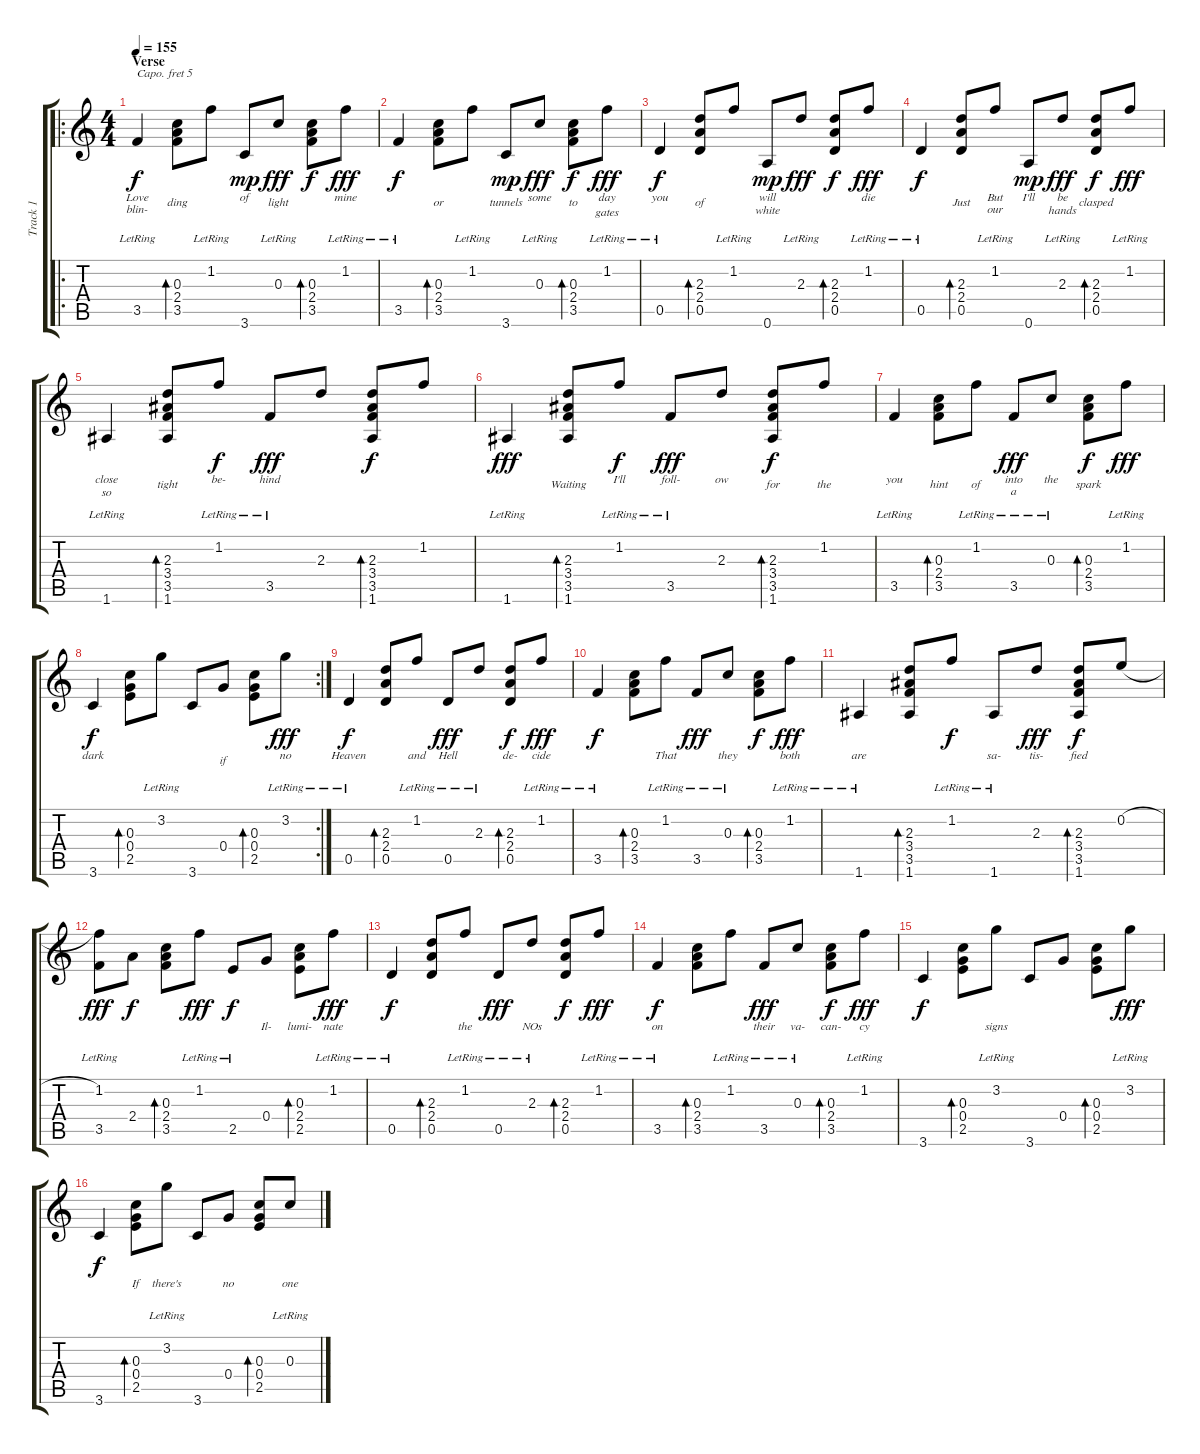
\track ("Track 1" "Track 1") {instrument acousticguitarsteel}
\staff {score tabs}
\capo 5
\tuning (E4 B3 G3 D3 A2 E2) {hide}
\ro
\ts (4 4)
\section ("" "Verse")
\tempo 155
\clef g2
\ks c
3.5{lr}.4{lyrics (0 "Love") lyrics (1 "blin-") lyrics (2 "") lyrics (3 "") lyrics (4 "") dy f} (0.3 2.4 3.5).8{bd 60 lyrics (0 "") lyrics (1 "ding") lyrics (2 "") lyrics (3 "") lyrics (4 "")} 1.2{lr}.8{lyrics (0 "") lyrics (1 "") lyrics (2 "") lyrics (3 "") lyrics (4 "")} 3.6.8{lyrics (0 "of") lyrics (1 "") lyrics (2 "") lyrics (3 "") lyrics (4 "") dy mp} 0.3{lr}.8{lyrics (0 "") lyrics (1 "light") lyrics (2 "") lyrics (3 "") lyrics (4 "") dy fff} (0.3 2.4 3.5).8{bd 60 lyrics (0 "") lyrics (1 "") lyrics (2 "") lyrics (3 "") lyrics (4 "") dy f} 1.2{lr}.8{lyrics (0 "mine") lyrics (1 "") lyrics (2 "") lyrics (3 "") lyrics (4 "") dy fff} |
3.5{lr}.4{lyrics (0 "") lyrics (1 "") lyrics (2 "") lyrics (3 "") lyrics (4 "") dy f} (0.3 2.4 3.5).8{bd 60 lyrics (0 "") lyrics (1 "or") lyrics (2 "") lyrics (3 "") lyrics (4 "")} 1.2{lr}.8{lyrics (0 "") lyrics (1 "") lyrics (2 "") lyrics (3 "") lyrics (4 "")} 3.6.8{lyrics (0 "") lyrics (1 "tunnels") lyrics (2 "") lyrics (3 "") lyrics (4 "") dy mp} 0.3{lr}.8{lyrics (0 "some") lyrics (1 "") lyrics (2 "") lyrics (3 "") lyrics (4 "") dy fff} (0.3 2.4 3.5).8{bd 60 lyrics (0 "") lyrics (1 "to") lyrics (2 "") lyrics (3 "") lyrics (4 "") dy f} 1.2{lr}.8{lyrics (0 "day") lyrics (1 "gates") lyrics (2 "") lyrics (3 "") lyrics (4 "") dy fff} |
0.5{lr}.4{lyrics (0 "you") lyrics (1 "") lyrics (2 "") lyrics (3 "") lyrics (4 "") dy f} (2.3 2.4 0.5).8{bd 60 lyrics (0 "") lyrics (1 "of") lyrics (2 "") lyrics (3 "") lyrics (4 "")} 1.2{lr}.8{lyrics (0 "") lyrics (1 "") lyrics (2 "") lyrics (3 "") lyrics (4 "")} 0.6.8{lyrics (0 "will") lyrics (1 "white") lyrics (2 "") lyrics (3 "") lyrics (4 "") dy mp} 2.3{lr}.8{lyrics (0 "") lyrics (1 "") lyrics (2 "") lyrics (3 "") lyrics (4 "") dy fff} (2.3 2.4 0.5).8{bd 60 lyrics (0 "") lyrics (1 "") lyrics (2 "") lyrics (3 "") lyrics (4 "") dy f} 1.2{lr}.8{lyrics (0 "die") lyrics (1 "") lyrics (2 "") lyrics (3 "") lyrics (4 "") dy fff} |
0.5{lr}.4{lyrics (0 "") lyrics (1 "") lyrics (2 "") lyrics (3 "") lyrics (4 "") dy f} (2.3 2.4 0.5).8{bd 60 lyrics (0 "") lyrics (1 "Just") lyrics (2 "") lyrics (3 "") lyrics (4 "")} 1.2{lr}.8{lyrics (0 "But") lyrics (1 "our") lyrics (2 "") lyrics (3 "") lyrics (4 "")} 0.6.8{lyrics (0 "I'll") lyrics (1 "") lyrics (2 "") lyrics (3 "") lyrics (4 "") dy mp} 2.3{lr}.8{lyrics (0 "be") lyrics (1 "hands") lyrics (2 "") lyrics (3 "") lyrics (4 "") dy fff} (2.3 2.4 0.5).8{bd 60 lyrics (0 "") lyrics (1 "clasped") lyrics (2 "") lyrics (3 "") lyrics (4 "") dy f} 1.2{lr}.8{lyrics (0 "") lyrics (1 "") lyrics (2 "") lyrics (3 "") lyrics (4 "") dy fff} |
1.6{lr}.4{lyrics (0 "close") lyrics (1 "so") lyrics (2 "") lyrics (3 "") lyrics (4 "")} (2.3 3.4 3.5 1.6).8{bd 60 lyrics (0 "") lyrics (1 "tight") lyrics (2 "") lyrics (3 "") lyrics (4 "")} 1.2{lr}.8{lyrics (0 "be-") lyrics (1 "") lyrics (2 "") lyrics (3 "") lyrics (4 "") dy f} 3.5{lr}.8{lyrics (0 "hind") lyrics (1 "") lyrics (2 "") lyrics (3 "") lyrics (4 "") dy fff} 2.3.8{lyrics (0 "") lyrics (1 "") lyrics (2 "") lyrics (3 "") lyrics (4 "")} (2.3 3.4 3.5 1.6).8{bd 60 lyrics (0 "") lyrics (1 "") lyrics (2 "") lyrics (3 "") lyrics (4 "") dy f} 1.2.8{lyrics (0 "") lyrics (1 "") lyrics (2 "") lyrics (3 "") lyrics (4 "")} |
1.6{lr}.4{lyrics (0 "") lyrics (1 "") lyrics (2 "") lyrics (3 "") lyrics (4 "") dy fff} (2.3 3.4 3.5 1.6).8{bd 60 lyrics (0 "") lyrics (1 "Waiting") lyrics (2 "") lyrics (3 "") lyrics (4 "")} 1.2{lr}.8{lyrics (0 "I'll") lyrics (1 "") lyrics (2 "") lyrics (3 "") lyrics (4 "") dy f} 3.5{lr}.8{lyrics (0 "foll-") lyrics (1 "") lyrics (2 "") lyrics (3 "") lyrics (4 "") dy fff} 2.3.8{lyrics (0 "ow") lyrics (1 "") lyrics (2 "") lyrics (3 "") lyrics (4 "")} (2.3 3.4 3.5 1.6).8{bd 60 lyrics (0 "") lyrics (1 "for") lyrics (2 "") lyrics (3 "") lyrics (4 "") dy f} 1.2.8{lyrics (0 "") lyrics (1 "the") lyrics (2 "") lyrics (3 "") lyrics (4 "")} |
3.5{lr}.4{lyrics (0 "you") lyrics (1 "") lyrics (2 "") lyrics (3 "") lyrics (4 "")} (0.3 2.4 3.5).8{bd 60 lyrics (0 "") lyrics (1 "hint") lyrics (2 "") lyrics (3 "") lyrics (4 "")} 1.2{lr}.8{lyrics (0 "") lyrics (1 "of") lyrics (2 "") lyrics (3 "") lyrics (4 "")} 3.5{lr}.8{lyrics (0 "into") lyrics (1 "a") lyrics (2 "") lyrics (3 "") lyrics (4 "") dy fff} 0.3{lr}.8{lyrics (0 "the") lyrics (1 "") lyrics (2 "") lyrics (3 "") lyrics (4 "")} (0.3 2.4 3.5).8{bd 60 lyrics (0 "") lyrics (1 "spark") lyrics (2 "") lyrics (3 "") lyrics (4 "") dy f} 1.2{lr}.8{lyrics (0 "") lyrics (1 "") lyrics (2 "") lyrics (3 "") lyrics (4 "") dy fff} |
\rc 2
3.6.4{lyrics (0 "dark") lyrics (1 "") lyrics (2 "") lyrics (3 "") lyrics (4 "") dy f} (0.3 0.4 2.5).8{bd 60 lyrics (0 "") lyrics (1 "") lyrics (2 "") lyrics (3 "") lyrics (4 "")} 3.2{lr}.8{lyrics (0 "") lyrics (1 "") lyrics (2 "") lyrics (3 "") lyrics (4 "")} 3.6.8{lyrics (0 "") lyrics (1 "") lyrics (2 "") lyrics (3 "") lyrics (4 "")} 0.4.8{lyrics (0 "") lyrics (1 "if") lyrics (2 "") lyrics (3 "") lyrics (4 "")} (0.3 0.4 2.5).8{bd 60 lyrics (0 "") lyrics (1 "") lyrics (2 "") lyrics (3 "") lyrics (4 "")} 3.2{lr}.8{lyrics (0 "no") lyrics (1 "") lyrics (2 "") lyrics (3 "") lyrics (4 "") dy fff} |
0.5{lr}.4{lyrics (0 "Heaven") lyrics (1 "") lyrics (2 "") lyrics (3 "") lyrics (4 "") dy f} (2.3 2.4 0.5).8{bd 60 lyrics (0 "") lyrics (1 "") lyrics (2 "") lyrics (3 "") lyrics (4 "")} 1.2{lr}.8{lyrics (0 "and") lyrics (1 "") lyrics (2 "") lyrics (3 "") lyrics (4 "")} 0.5{lr}.8{lyrics (0 "Hell") lyrics (1 "") lyrics (2 "") lyrics (3 "") lyrics (4 "") dy fff} 2.3{lr}.8{lyrics (0 "") lyrics (1 "") lyrics (2 "") lyrics (3 "") lyrics (4 "")} (2.3 2.4 0.5).8{bd 60 lyrics (0 "de-") lyrics (1 "") lyrics (2 "") lyrics (3 "") lyrics (4 "") dy f} 1.2{lr}.8{lyrics (0 "cide") lyrics (1 "") lyrics (2 "") lyrics (3 "") lyrics (4 "") dy fff} |
3.5{lr}.4{lyrics (0 "") lyrics (1 "") lyrics (2 "") lyrics (3 "") lyrics (4 "") dy f} (0.3 2.4 3.5).8{bd 60 lyrics (0 "") lyrics (1 "") lyrics (2 "") lyrics (3 "") lyrics (4 "")} 1.2{lr}.8{lyrics (0 "That") lyrics (1 "") lyrics (2 "") lyrics (3 "") lyrics (4 "")} 3.5{lr}.8{lyrics (0 "") lyrics (1 "") lyrics (2 "") lyrics (3 "") lyrics (4 "") dy fff} 0.3{lr}.8{lyrics (0 "they") lyrics (1 "") lyrics (2 "") lyrics (3 "") lyrics (4 "")} (0.3 2.4 3.5).8{bd 60 lyrics (0 "") lyrics (1 "") lyrics (2 "") lyrics (3 "") lyrics (4 "") dy f} 1.2{lr}.8{lyrics (0 "both") lyrics (1 "") lyrics (2 "") lyrics (3 "") lyrics (4 "") dy fff} |
1.6{lr}.4{lyrics (0 "are") lyrics (1 "") lyrics (2 "") lyrics (3 "") lyrics (4 "")} (2.3 3.4 3.5 1.6).8{bd 60 lyrics (0 "") lyrics (1 "") lyrics (2 "") lyrics (3 "") lyrics (4 "")} 1.2{lr}.8{lyrics (0 "") lyrics (1 "") lyrics (2 "") lyrics (3 "") lyrics (4 "") dy f} 1.6{lr}.8{lyrics (0 "sa-") lyrics (1 "") lyrics (2 "") lyrics (3 "") lyrics (4 "")} 2.3.8{lyrics (0 "tis-") lyrics (1 "") lyrics (2 "") lyrics (3 "") lyrics (4 "") dy fff} (2.3 3.4 3.5 1.6).8{bd 60 lyrics (0 "fied") lyrics (1 "") lyrics (2 "") lyrics (3 "") lyrics (4 "") dy f} 0.2{h}.8{lyrics (0 "") lyrics (1 "") lyrics (2 "") lyrics (3 "") lyrics (4 "")} |
(1.2 3.5{lr}).8{lyrics (0 "") lyrics (1 "") lyrics (2 "") lyrics (3 "") lyrics (4 "") dy fff} 2.4.8{lyrics (0 "") lyrics (1 "") lyrics (2 "") lyrics (3 "") lyrics (4 "") dy f} (0.3 2.4 3.5).8{bd 60 lyrics (0 "") lyrics (1 "") lyrics (2 "") lyrics (3 "") lyrics (4 "")} 1.2{lr}.8{lyrics (0 "") lyrics (1 "") lyrics (2 "") lyrics (3 "") lyrics (4 "") dy fff} 2.5{lr}.8{lyrics (0 "") lyrics (1 "") lyrics (2 "") lyrics (3 "") lyrics (4 "") dy f} 0.4.8{lyrics (0 "Il-") lyrics (1 "") lyrics (2 "") lyrics (3 "") lyrics (4 "")} (0.3 2.4 2.5).8{bd 60 lyrics (0 "lumi-") lyrics (1 "") lyrics (2 "") lyrics (3 "") lyrics (4 "")} 1.2{lr}.8{lyrics (0 "nate") lyrics (1 "") lyrics (2 "") lyrics (3 "") lyrics (4 "") dy fff} |
0.5{lr}.4{lyrics (0 "") lyrics (1 "") lyrics (2 "") lyrics (3 "") lyrics (4 "") dy f} (2.3 2.4 0.5).8{bd 60 lyrics (0 "") lyrics (1 "") lyrics (2 "") lyrics (3 "") lyrics (4 "")} 1.2{lr}.8{lyrics (0 "the") lyrics (1 "") lyrics (2 "") lyrics (3 "") lyrics (4 "")} 0.5{lr}.8{lyrics (0 "") lyrics (1 "") lyrics (2 "") lyrics (3 "") lyrics (4 "") dy fff} 2.3{lr}.8{lyrics (0 "NOs") lyrics (1 "") lyrics (2 "") lyrics (3 "") lyrics (4 "")} (2.3 2.4 0.5).8{bd 60 lyrics (0 "") lyrics (1 "") lyrics (2 "") lyrics (3 "") lyrics (4 "") dy f} 1.2{lr}.8{lyrics (0 "") lyrics (1 "") lyrics (2 "") lyrics (3 "") lyrics (4 "") dy fff} |
3.5{lr}.4{lyrics (0 "on") lyrics (1 "") lyrics (2 "") lyrics (3 "") lyrics (4 "") dy f} (0.3 2.4 3.5).8{bd 60 lyrics (0 "") lyrics (1 "") lyrics (2 "") lyrics (3 "") lyrics (4 "")} 1.2{lr}.8{lyrics (0 "") lyrics (1 "") lyrics (2 "") lyrics (3 "") lyrics (4 "")} 3.5{lr}.8{lyrics (0 "their") lyrics (1 "") lyrics (2 "") lyrics (3 "") lyrics (4 "") dy fff} 0.3{lr}.8{lyrics (0 "va-") lyrics (1 "") lyrics (2 "") lyrics (3 "") lyrics (4 "")} (0.3 2.4 3.5).8{bd 60 lyrics (0 "can-") lyrics (1 "") lyrics (2 "") lyrics (3 "") lyrics (4 "") dy f} 1.2{lr}.8{lyrics (0 "cy") lyrics (1 "") lyrics (2 "") lyrics (3 "") lyrics (4 "") dy fff} |
3.6.4{lyrics (0 "") lyrics (1 "") lyrics (2 "") lyrics (3 "") lyrics (4 "") dy f} (0.3 0.4 2.5).8{bd 60 lyrics (0 "") lyrics (1 "") lyrics (2 "") lyrics (3 "") lyrics (4 "")} 3.2{lr}.8{lyrics (0 "signs") lyrics (1 "") lyrics (2 "") lyrics (3 "") lyrics (4 "")} 3.6.8{lyrics (0 "") lyrics (1 "") lyrics (2 "") lyrics (3 "") lyrics (4 "")} 0.4.8{lyrics (0 "") lyrics (1 "") lyrics (2 "") lyrics (3 "") lyrics (4 "")} (0.3 0.4 2.5).8{bd 60 lyrics (0 "") lyrics (1 "") lyrics (2 "") lyrics (3 "") lyrics (4 "")} 3.2{lr}.8{lyrics (0 "") lyrics (1 "") lyrics (2 "") lyrics (3 "") lyrics (4 "") dy fff} |
3.6.4{lyrics (0 "") lyrics (1 "") lyrics (2 "") lyrics (3 "") lyrics (4 "") dy f} (0.3 0.4 2.5).8{bd 60 lyrics (0 "If") lyrics (1 "") lyrics (2 "") lyrics (3 "") lyrics (4 "")} 3.2{lr}.8{lyrics (0 "there's") lyrics (1 "") lyrics (2 "") lyrics (3 "") lyrics (4 "")} 3.6.8{lyrics (0 "") lyrics (1 "") lyrics (2 "") lyrics (3 "") lyrics (4 "")} 0.4.8{lyrics (0 "no") lyrics (1 "") lyrics (2 "") lyrics (3 "") lyrics (4 "")} (0.3 0.4 2.5).8{bd 60 lyrics (0 "") lyrics (1 "") lyrics (2 "") lyrics (3 "") lyrics (4 "")} 0.3{h lr}.8{lyrics (0 "one") lyrics (1 "") lyrics (2 "") lyrics (3 "") lyrics (4 "")}
